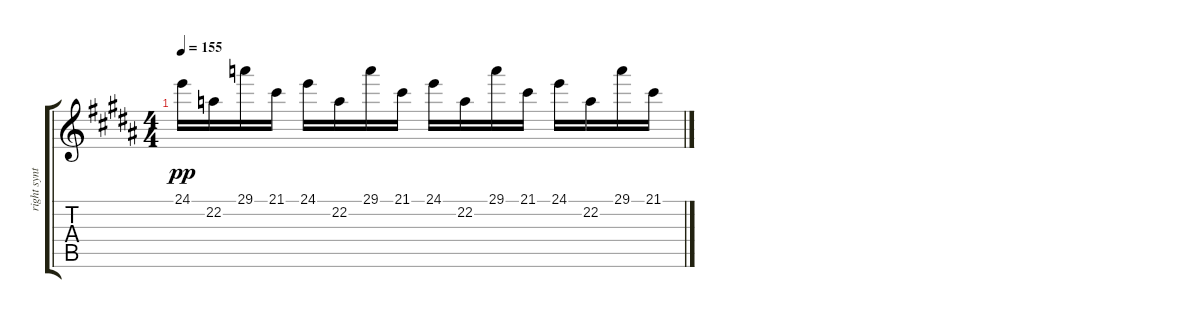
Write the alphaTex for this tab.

\track ("right synth2" "right synt") {instrument tremolostrings}
\staff {score tabs}
\tuning (E4 B3 G3 D3 A2 E2) {hide}
\ts (4 4)
\tempo 155
\clef g2
\ks b
24.1.16{dy pp} 22.2.16 29.1.16 21.1.16 24.1.16 22.2.16 29.1.16 21.1.16 24.1.16 22.2.16 29.1.16 21.1.16 24.1.16 22.2.16 29.1.16 21.1.16
